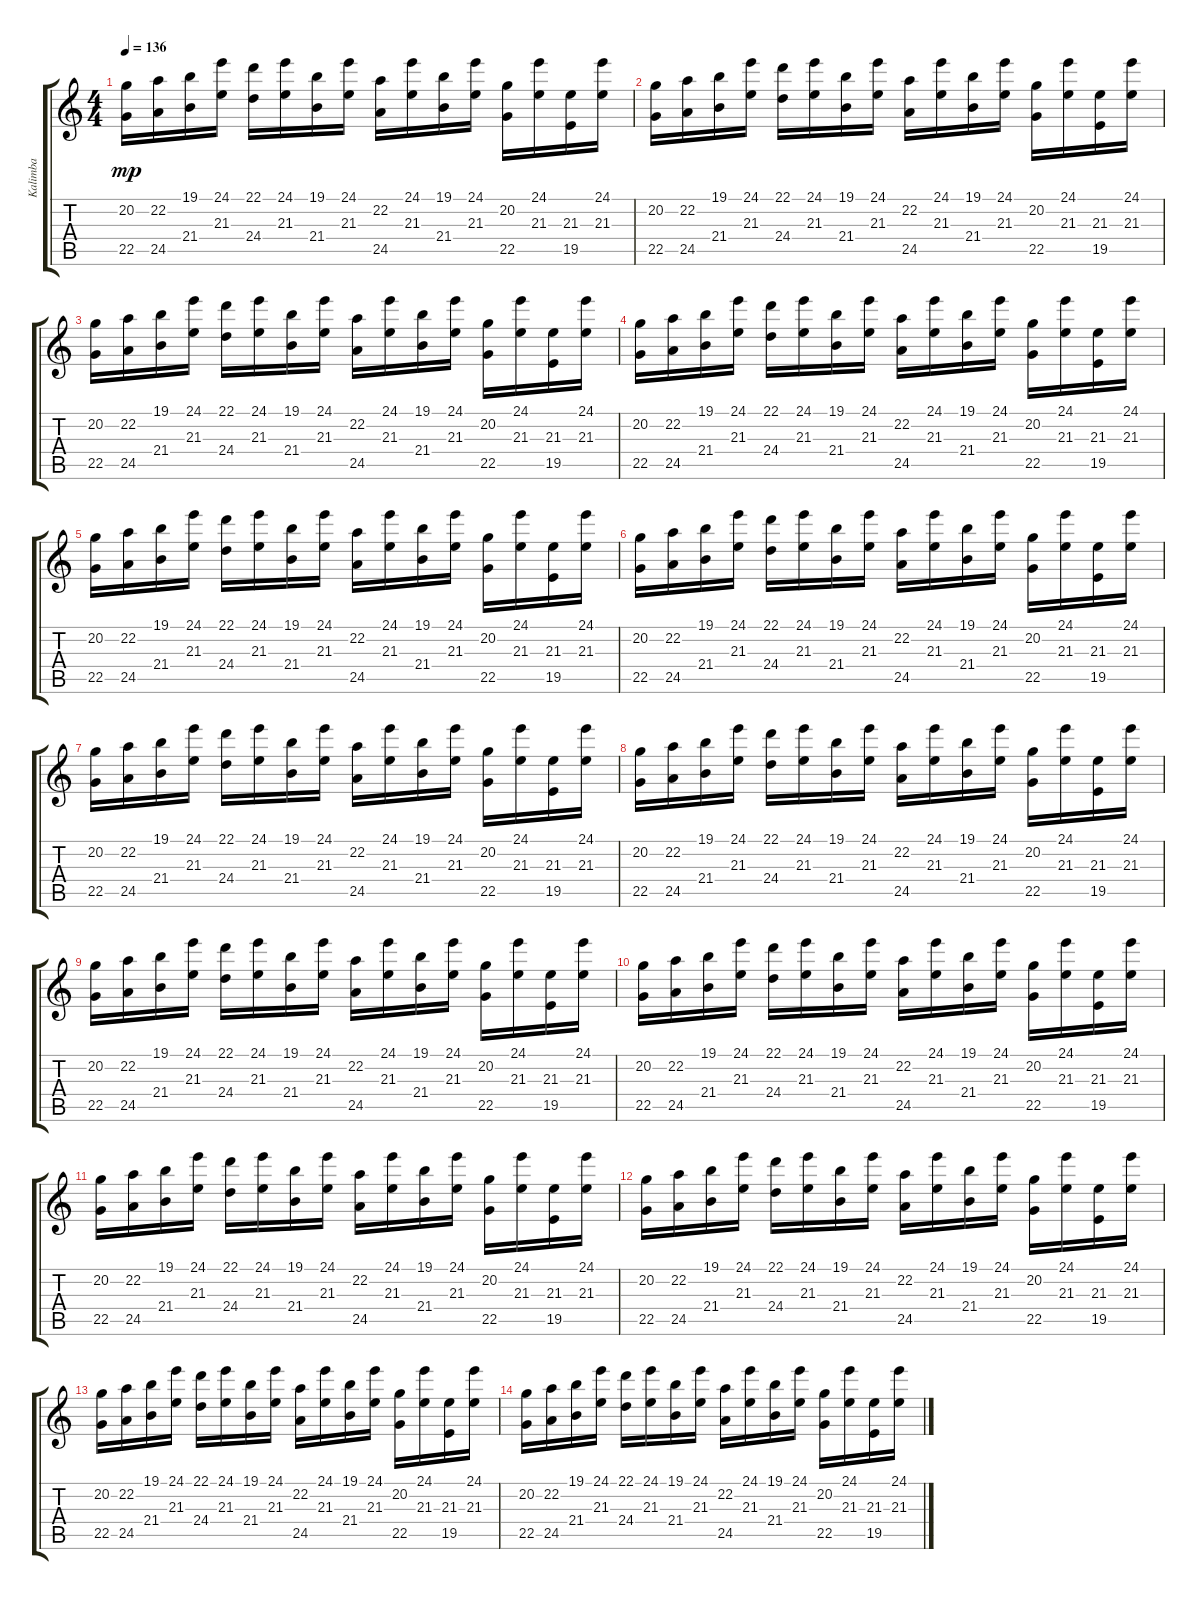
\track ("Kalimba        " "Kalimba   ") {instrument kalimba}
\staff {score tabs}
\tuning (E4 B3 G3 D3 A2 E2) {hide}
\ts (4 4)
\tempo 136
\clef g2
\ks c
(20.2 22.5).16{dy mp} (22.2 24.5).16 (19.1 21.4).16 (24.1 21.3).16 (22.1 24.4).16 (24.1 21.3).16 (19.1 21.4).16 (24.1 21.3).16 (22.2 24.5).16 (24.1 21.3).16 (19.1 21.4).16 (24.1 21.3).16 (20.2 22.5).16 (24.1 21.3).16 (21.3 19.5).16 (24.1 21.3).16 |
(20.2 22.5).16 (22.2 24.5).16 (19.1 21.4).16 (24.1 21.3).16 (22.1 24.4).16 (24.1 21.3).16 (19.1 21.4).16 (24.1 21.3).16 (22.2 24.5).16 (24.1 21.3).16 (19.1 21.4).16 (24.1 21.3).16 (20.2 22.5).16 (24.1 21.3).16 (21.3 19.5).16 (24.1 21.3).16 |
(20.2 22.5).16 (22.2 24.5).16 (19.1 21.4).16 (24.1 21.3).16 (22.1 24.4).16 (24.1 21.3).16 (19.1 21.4).16 (24.1 21.3).16 (22.2 24.5).16 (24.1 21.3).16 (19.1 21.4).16 (24.1 21.3).16 (20.2 22.5).16 (24.1 21.3).16 (21.3 19.5).16 (24.1 21.3).16 |
(20.2 22.5).16 (22.2 24.5).16 (19.1 21.4).16 (24.1 21.3).16 (22.1 24.4).16 (24.1 21.3).16 (19.1 21.4).16 (24.1 21.3).16 (22.2 24.5).16 (24.1 21.3).16 (19.1 21.4).16 (24.1 21.3).16 (20.2 22.5).16 (24.1 21.3).16 (21.3 19.5).16 (24.1 21.3).16 |
(20.2 22.5).16 (22.2 24.5).16 (19.1 21.4).16 (24.1 21.3).16 (22.1 24.4).16 (24.1 21.3).16 (19.1 21.4).16 (24.1 21.3).16 (22.2 24.5).16 (24.1 21.3).16 (19.1 21.4).16 (24.1 21.3).16 (20.2 22.5).16 (24.1 21.3).16 (21.3 19.5).16 (24.1 21.3).16 |
(20.2 22.5).16 (22.2 24.5).16 (19.1 21.4).16 (24.1 21.3).16 (22.1 24.4).16 (24.1 21.3).16 (19.1 21.4).16 (24.1 21.3).16 (22.2 24.5).16 (24.1 21.3).16 (19.1 21.4).16 (24.1 21.3).16 (20.2 22.5).16 (24.1 21.3).16 (21.3 19.5).16 (24.1 21.3).16 |
(20.2 22.5).16 (22.2 24.5).16 (19.1 21.4).16 (24.1 21.3).16 (22.1 24.4).16 (24.1 21.3).16 (19.1 21.4).16 (24.1 21.3).16 (22.2 24.5).16 (24.1 21.3).16 (19.1 21.4).16 (24.1 21.3).16 (20.2 22.5).16 (24.1 21.3).16 (21.3 19.5).16 (24.1 21.3).16 |
(20.2 22.5).16 (22.2 24.5).16 (19.1 21.4).16 (24.1 21.3).16 (22.1 24.4).16 (24.1 21.3).16 (19.1 21.4).16 (24.1 21.3).16 (22.2 24.5).16 (24.1 21.3).16 (19.1 21.4).16 (24.1 21.3).16 (20.2 22.5).16 (24.1 21.3).16 (21.3 19.5).16 (24.1 21.3).16 |
(20.2 22.5).16 (22.2 24.5).16 (19.1 21.4).16 (24.1 21.3).16 (22.1 24.4).16 (24.1 21.3).16 (19.1 21.4).16 (24.1 21.3).16 (22.2 24.5).16 (24.1 21.3).16 (19.1 21.4).16 (24.1 21.3).16 (20.2 22.5).16 (24.1 21.3).16 (21.3 19.5).16 (24.1 21.3).16 |
(20.2 22.5).16 (22.2 24.5).16 (19.1 21.4).16 (24.1 21.3).16 (22.1 24.4).16 (24.1 21.3).16 (19.1 21.4).16 (24.1 21.3).16 (22.2 24.5).16 (24.1 21.3).16 (19.1 21.4).16 (24.1 21.3).16 (20.2 22.5).16 (24.1 21.3).16 (21.3 19.5).16 (24.1 21.3).16 |
(20.2 22.5).16 (22.2 24.5).16 (19.1 21.4).16 (24.1 21.3).16 (22.1 24.4).16 (24.1 21.3).16 (19.1 21.4).16 (24.1 21.3).16 (22.2 24.5).16 (24.1 21.3).16 (19.1 21.4).16 (24.1 21.3).16 (20.2 22.5).16 (24.1 21.3).16 (21.3 19.5).16 (24.1 21.3).16 |
(20.2 22.5).16 (22.2 24.5).16 (19.1 21.4).16 (24.1 21.3).16 (22.1 24.4).16 (24.1 21.3).16 (19.1 21.4).16 (24.1 21.3).16 (22.2 24.5).16 (24.1 21.3).16 (19.1 21.4).16 (24.1 21.3).16 (20.2 22.5).16 (24.1 21.3).16 (21.3 19.5).16 (24.1 21.3).16 |
(20.2 22.5).16 (22.2 24.5).16 (19.1 21.4).16 (24.1 21.3).16 (22.1 24.4).16 (24.1 21.3).16 (19.1 21.4).16 (24.1 21.3).16 (22.2 24.5).16 (24.1 21.3).16 (19.1 21.4).16 (24.1 21.3).16 (20.2 22.5).16 (24.1 21.3).16 (21.3 19.5).16 (24.1 21.3).16 |
(20.2 22.5).16 (22.2 24.5).16 (19.1 21.4).16 (24.1 21.3).16 (22.1 24.4).16 (24.1 21.3).16 (19.1 21.4).16 (24.1 21.3).16 (22.2 24.5).16 (24.1 21.3).16 (19.1 21.4).16 (24.1 21.3).16 (20.2 22.5).16 (24.1 21.3).16 (21.3 19.5).16 (24.1 21.3).16
